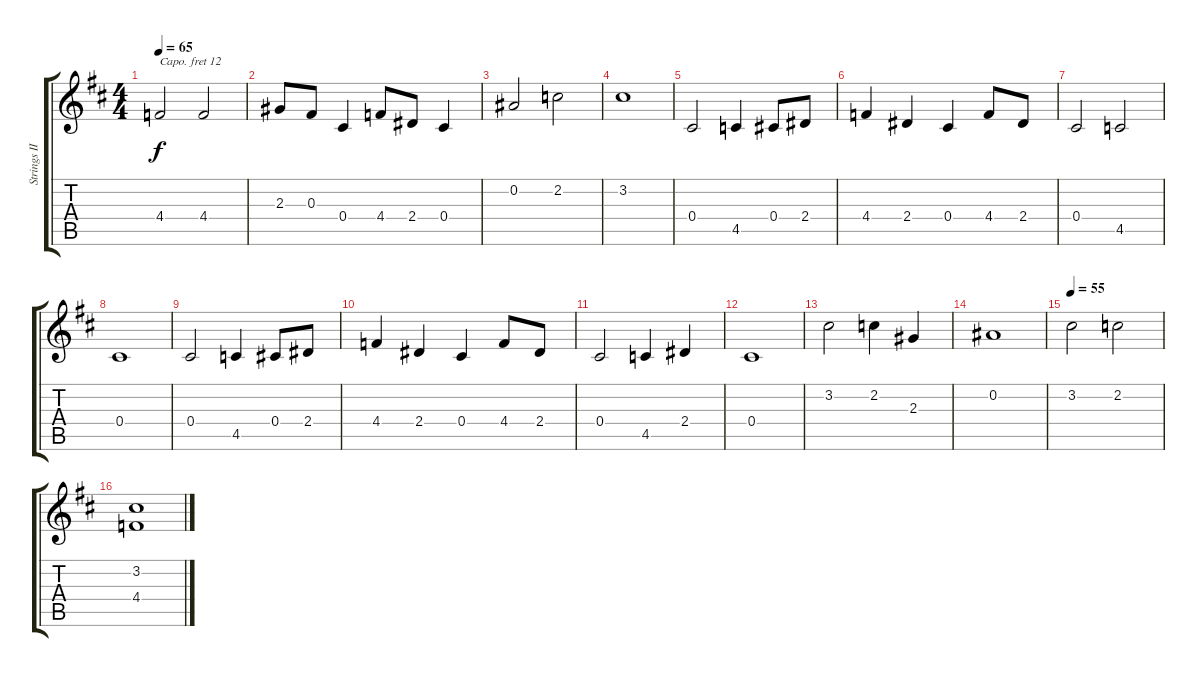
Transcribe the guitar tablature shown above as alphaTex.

\track ("Strings II" "Strings II") {instrument stringensemble1}
\staff {score tabs}
\capo 12
\tuning (Eb4 Bb3 Gb3 Db3 Ab2 Eb2) {hide}
\ts (4 4)
\tempo 65
\clef g2
\ks d
4.4.2{dy f} 4.4.2 |
2.3.8 0.3.8 0.4.4 4.4.8 2.4.8 0.4.4 |
0.2.2 2.2.2 |
3.2.1 |
0.4.2 4.5.4 0.4.8 2.4.8 |
4.4.4 2.4.4 0.4.4 4.4.8 2.4.8 |
0.4.2 4.5.2 |
0.4.1 |
0.4.2 4.5.4 0.4.8 2.4.8 |
4.4.4 2.4.4 0.4.4 4.4.8 2.4.8 |
0.4.2 4.5.4 2.4.4 |
0.4.1 |
3.2.2 2.2.4 2.3.4 |
0.2.1 |
\tempo 55
3.2.2 2.2.2 |
(3.2 4.4).1
